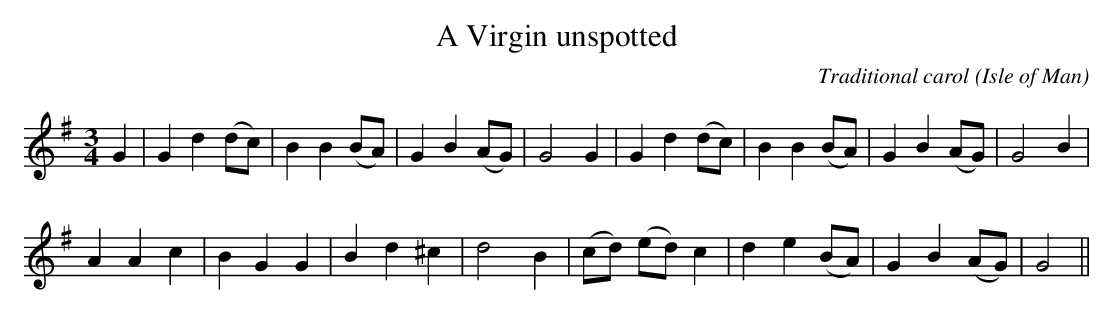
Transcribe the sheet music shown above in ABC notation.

X:1
T:A Virgin unspotted
C:Traditional carol
O:Isle of Man
M:3/4
L:1/4
K:G
G|Gd (d/c/)|BB (B/A/)|GB (A/G/)|G2 G|Gd (d/c/)|BB (B/A/)|GB (A/G/)|G2 B|
AA c|BG G|Bd ^c|d2 B|(c/d/) (e/d/) c|de (B/A/)|GB (A/G/)|G2||
